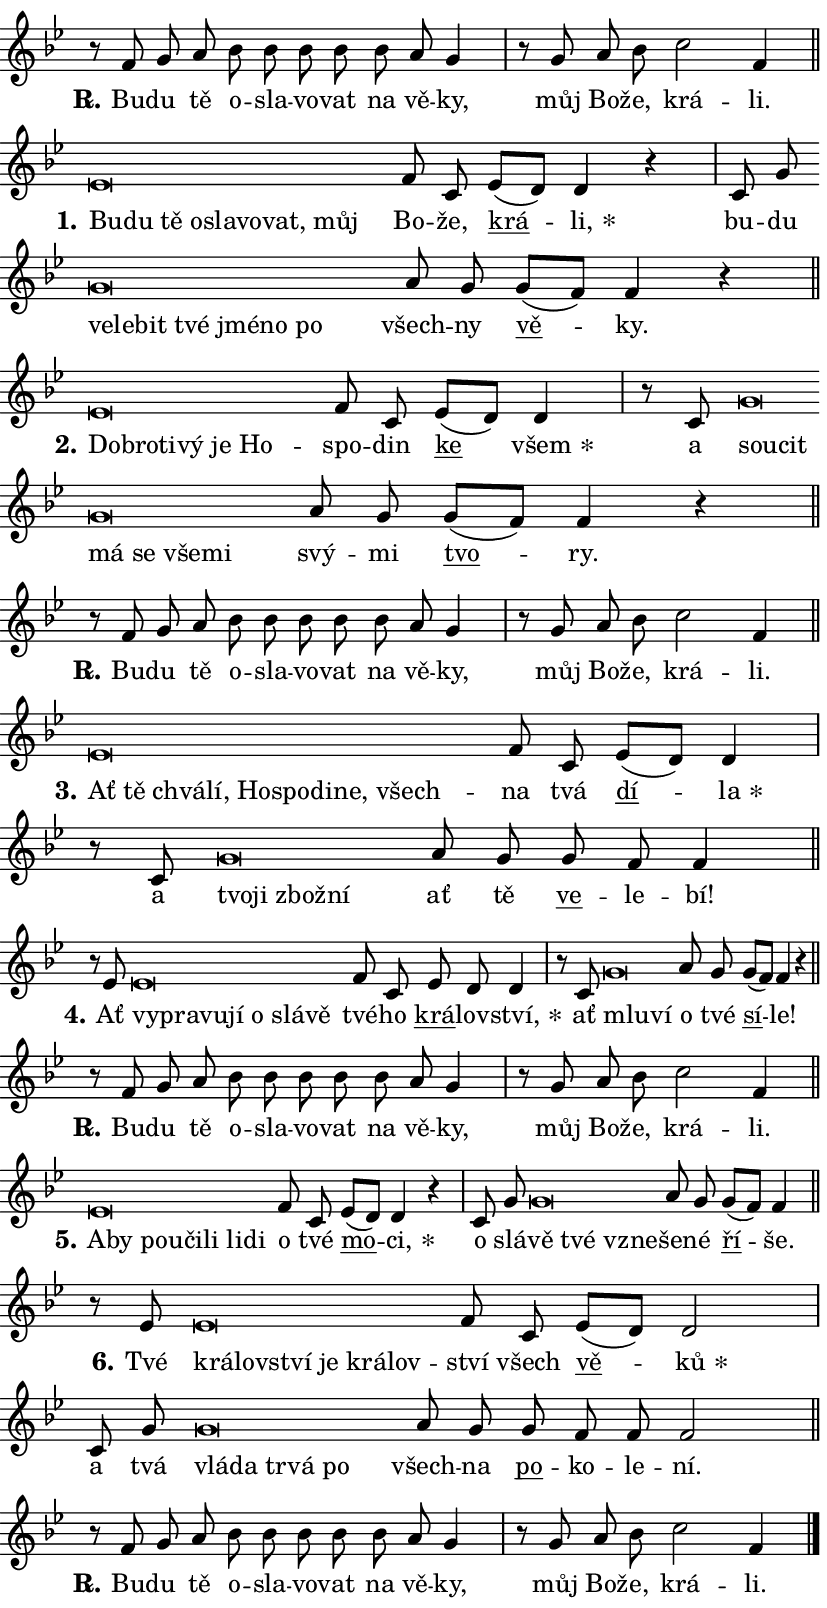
\version "2.24.0"
\header { tagline = "" }
\paper {
  indent = 0\cm
  top-margin = 0\cm
  right-margin = 0.13\cm % to fit lyric hyphens
  bottom-margin = 0\cm
  left-margin = 0\cm
  paper-width = 14\cm
  page-breaking = #ly:one-page-breaking
  system-system-spacing.basic-distance = #11
  score-system-spacing.basic-distance = #11
  ragged-last = ##f
}


%% Author: Thomas Morley
%% https://lists.gnu.org/archive/html/lilypond-user/2020-05/msg00002.html
#(define (line-position grob)
"Returns position of @var[grob} in current system:
   @code{'start}, if at first time-step
   @code{'end}, if at last time-step
   @code{'middle} otherwise
"
  (let* ((col (ly:item-get-column grob))
         (ln (ly:grob-object col 'left-neighbor))
         (rn (ly:grob-object col 'right-neighbor))
         (col-to-check-left (if (ly:grob? ln) ln col))
         (col-to-check-right (if (ly:grob? rn) rn col))
         (break-dir-left
           (and
             (ly:grob-property col-to-check-left 'non-musical #f)
             (ly:item-break-dir col-to-check-left)))
         (break-dir-right
           (and
             (ly:grob-property col-to-check-right 'non-musical #f)
             (ly:item-break-dir col-to-check-right))))
        (cond ((eqv? 1 break-dir-left) 'start)
              ((eqv? -1 break-dir-right) 'end)
              (else 'middle))))

#(define (tranparent-at-line-position vctor)
  (lambda (grob)
  "Relying on @code{line-position} select the relevant enry from @var{vctor}.
Used to determine transparency,"
    (case (line-position grob)
      ((end) (not (vector-ref vctor 0)))
      ((middle) (not (vector-ref vctor 1)))
      ((start) (not (vector-ref vctor 2))))))

noteHeadBreakVisibility =
#(define-music-function (break-visibility)(vector?)
"Makes @code{NoteHead}s transparent relying on @var{break-visibility}"
#{
  \override NoteHead.transparent =
    #(tranparent-at-line-position break-visibility)
#})

#(define delete-ledgers-for-transparent-note-heads
  (lambda (grob)
    "Reads whether a @code{NoteHead} is transparent.
If so this @code{NoteHead} is removed from @code{'note-heads} from
@var{grob}, which is supposed to be @code{LedgerLineSpanner}.
As a result ledgers are not printed for this @code{NoteHead}"
    (let* ((nhds-array (ly:grob-object grob 'note-heads))
           (nhds-list
             (if (ly:grob-array? nhds-array)
                 (ly:grob-array->list nhds-array)
                 '()))
           ;; Relies on the transparent-property being done before
           ;; Staff.LedgerLineSpanner.after-line-breaking is executed.
           ;; This is fragile ...
           (to-keep
             (remove
               (lambda (nhd)
                 (ly:grob-property nhd 'transparent #f))
               nhds-list)))
      ;; TODO find a better method to iterate over grob-arrays, similiar
      ;; to filter/remove etc for lists
      ;; For now rebuilt from scratch
      (set! (ly:grob-object grob 'note-heads)  '())
      (for-each
        (lambda (nhd)
          (ly:pointer-group-interface::add-grob grob 'note-heads nhd))
        to-keep))))

squashNotes = {
  \override NoteHead.X-extent = #'(-0.2 . 0.2)
  \override NoteHead.Y-extent = #'(-0.75 . 0)
  \override NoteHead.stencil =
    #(lambda (grob)
       (let ((pos (ly:grob-property grob 'staff-position)))
         (begin
           (if (< pos -7) (display "ERROR: Lower brevis then expected\n") (display ""))
           (if (<= pos -6) ly:text-interface::print ly:note-head::print))))
}
unSquashNotes = {
  \revert NoteHead.X-extent
  \revert NoteHead.Y-extent
  \revert NoteHead.stencil
}

hideNotes = \noteHeadBreakVisibility #begin-of-line-visible
unHideNotes = \noteHeadBreakVisibility #all-visible

% work-around for resetting accidentals
% https://lilypond.org/doc/v2.23/Documentation/notation/displaying-rhythms#unmetered-music
cadenzaMeasure = {
  \cadenzaOff
  \partial 1024 s1024
  \cadenzaOn
}

#(define-markup-command (accent layout props text) (markup?)
  "Underline accented syllable"
  (interpret-markup layout props
    #{\markup \override #'(offset . 4.3) \underline { #text }#}))

responsum = \markup \concat {
  "R" \hspace #-1.05 \path #0.1 #'((moveto 0 0.07) (lineto 0.9 0.8)) \hspace #0.05 "."
}

spaceSize = #0.6828661417322834 % exact space size for TeX Gyre Schola

\layout {
  \context {
    \Staff
    \remove "Time_signature_engraver"
    \override LedgerLineSpanner.after-line-breaking = #delete-ledgers-for-transparent-note-heads
  }
  \context {
    \Lyrics {
      \override LyricSpace.minimum-distance = \spaceSize
      \override LyricText.font-name = #"TeX Gyre Schola"
      \override LyricText.font-size = 1
      \override StanzaNumber.font-name = #"TeX Gyre Schola Bold"
      \override StanzaNumber.font-size = 1
    }
  }
  \context {
    \Score 
    \override NoteHead.text =
      #(lambda (grob) 
        (let ((pos (ly:grob-property grob 'staff-position)))
          #{\markup {
            \combine
              \halign #-0.55 \raise #(if (= pos -6) 0 0.5) \override #'(thickness . 2) \draw-line #'(3.2 . 0)
              \musicglyph "noteheads.sM1"
          }#}))
  }
}

% magnetic-lyrics.ily
%
%   written by
%     Jean Abou Samra <jean@abou-samra.fr>
%     Werner Lemberg <wl@gnu.org>
%
%   adapted by
%     Jiri Hon <jiri.hon@gmail.com>
%
% Version 2022-Apr-15

% https://www.mail-archive.com/lilypond-user@gnu.org/msg149350.html

#(define (Left_hyphen_pointer_engraver context)
   "Collect syllable-hyphen-syllable occurrences in lyrics and store
them in properties.  This engraver only looks to the left.  For
example, if the lyrics input is @code{foo -- bar}, it does the
following.

@itemize @bullet
@item
Set the @code{text} property of the @code{LyricHyphen} grob between
@q{foo} and @q{bar} to @code{foo}.

@item
Set the @code{left-hyphen} property of the @code{LyricText} grob with
text @q{foo} to the @code{LyricHyphen} grob between @q{foo} and
@q{bar}.
@end itemize

Use this auxiliary engraver in combination with the
@code{lyric-@/text::@/apply-@/magnetic-@/offset!} hook."
   (let ((hyphen #f)
         (text #f))
     (make-engraver
      (acknowledgers
       ((lyric-syllable-interface engraver grob source-engraver)
        (set! text grob)))
      (end-acknowledgers
       ((lyric-hyphen-interface engraver grob source-engraver)
        ;(when (not (grob::has-interface grob 'lyric-space-interface))
          (set! hyphen grob)));)
      ((stop-translation-timestep engraver)
       (when (and text hyphen)
         (ly:grob-set-object! text 'left-hyphen hyphen))
       (set! text #f)
       (set! hyphen #f)))))

#(define (lyric-text::apply-magnetic-offset! grob)
   "If the space between two syllables is less than the value in
property @code{LyricText@/.details@/.squash-threshold}, move the right
syllable to the left so that it gets concatenated with the left
syllable.

Use this function as a hook for
@code{LyricText@/.after-@/line-@/breaking} if the
@code{Left_@/hyphen_@/pointer_@/engraver} is active."
   (let ((hyphen (ly:grob-object grob 'left-hyphen #f)))
     (when hyphen
       (let ((left-text (ly:spanner-bound hyphen LEFT)))
         (when (grob::has-interface left-text 'lyric-syllable-interface)
           (let* ((common (ly:grob-common-refpoint grob left-text X))
                  (this-x-ext (ly:grob-extent grob common X))
                  (left-x-ext
                   (begin
                     ;; Trigger magnetism for left-text.
                     (ly:grob-property left-text 'after-line-breaking)
                     (ly:grob-extent left-text common X)))
                  ;; `delta` is the gap width between two syllables.
                  (delta (- (interval-start this-x-ext)
                            (interval-end left-x-ext)))
                  (details (ly:grob-property grob 'details))
                  (threshold (assoc-get 'squash-threshold details 0.2)))
             (when (< delta threshold)
               (let* (;; We have to manipulate the input text so that
                      ;; ligatures crossing syllable boundaries are not
                      ;; disabled.  For languages based on the Latin
                      ;; script this is essentially a beautification.
                      ;; However, for non-Western scripts it can be a
                      ;; necessity.
                      (lt (ly:grob-property left-text 'text))
                      (rt (ly:grob-property grob 'text))
                      (is-space (grob::has-interface hyphen 'lyric-space-interface))
                      (space (if is-space " " ""))
                      (extra-delta (if is-space spaceSize 0))
                      ;; Append new syllable.
                      (ltrt-space (if (and (string? lt) (string? rt))
                                (string-append lt space rt)
                                (make-concat-markup (list lt space rt))))
                      ;; Right-align `ltrt` to the right side.
                      (ltrt-space-markup (grob-interpret-markup
                               grob
                               (make-translate-markup
                                (cons (interval-length this-x-ext) 0)
                                (make-right-align-markup ltrt-space)))))
                 (begin
                   ;; Don't print `left-text`.
                   (ly:grob-set-property! left-text 'stencil #f)
                   ;; Set text and stencil (which holds all collected
                   ;; syllables so far) and shift it to the left.
                   (ly:grob-set-property! grob 'text ltrt-space)
                   (ly:grob-set-property! grob 'stencil ltrt-space-markup)
                   (ly:grob-translate-axis! grob (- (- delta extra-delta)) X))))))))))


#(define (lyric-hyphen::displace-bounds-first grob)
   ;; Make very sure this callback isn't triggered too early.
   (let ((left (ly:spanner-bound grob LEFT))
         (right (ly:spanner-bound grob RIGHT)))
     (ly:grob-property left 'after-line-breaking)
     (ly:grob-property right 'after-line-breaking)
     (ly:lyric-hyphen::print grob)))

squashThreshold = #0.4

\layout {
  \context {
    \Lyrics
    \consists #Left_hyphen_pointer_engraver
    \override LyricText.after-line-breaking =
      #lyric-text::apply-magnetic-offset!
    \override LyricHyphen.stencil = #lyric-hyphen::displace-bounds-first
    \override LyricText.details.squash-threshold = \squashThreshold
    \override LyricHyphen.minimum-distance = 0
    \override LyricHyphen.minimum-length = \squashThreshold
  }
}

squashText = \override LyricText.details.squash-threshold = 9999
unSquashText = \override LyricText.details.squash-threshold = \squashThreshold

leftText = \override LyricText.self-alignment-X = #LEFT
unLeftText = \revert LyricText.self-alignment-X

starOffset = #(lambda (grob) 
                (let ((x_offset (ly:self-alignment-interface::aligned-on-x-parent grob)))
                  (if (= x_offset 0) 0 (+ x_offset 1.2))))

star = #(define-music-function (syllable)(string?)
"Append star separator at the end of a syllable"
#{
  \once \override LyricText.X-offset = #starOffset
  \lyricmode { \markup {
    #syllable
    \override #'((font-name . "TeX Gyre Schola Bold")) \hspace #0.2 \lower #0.65 \larger "*"
  } }
#})

starAccent = #(define-music-function (syllable)(string?)
"Append star separator at the end of a syllable and make accent"
#{
  \once \override LyricText.X-offset = #starOffset
  \lyricmode { \markup {
    \accent #syllable
    \override #'((font-name . "TeX Gyre Schola Bold")) \hspace #0.2 \lower #0.65 \larger "*"
  } }
#})

breath = #(define-music-function (syllable)(string?)
"Append breathing indicator at the end of a syllable"
#{
  \lyricmode { \markup { #syllable "+" } }
#})

optionalBreath = #(define-music-function (syllable)(string?)
"Append optional breathing indicator at the end of a syllable"
#{
  \lyricmode { \markup { #syllable "(+)" } }
#})


\score {
    <<
        \new Voice = "melody" { \cadenzaOn \key bes \major \relative { r8 f' g a bes bes bes bes \bar "" bes a g4 \cadenzaMeasure \bar "|" r8 g a bes \bar "" c2 f,4 \cadenzaMeasure \bar "||" \break } }
        \new Lyrics \lyricsto "melody" { \lyricmode { \set stanza = \responsum
Bu -- du tě o -- sla -- vo -- vat na vě -- ky, můj Bo -- že, krá -- li. } }
    >>
    \layout {}
}

\score {
    <<
        \new Voice = "melody" { \cadenzaOn \key bes \major \relative { \squashNotes es'\breve*1/16 \hideNotes \breve*1/16 \bar "" \breve*1/16 \bar "" \breve*1/16 \bar "" \breve*1/16 \bar "" \breve*1/16 \bar "" \breve*1/16 \breve*1/16 \bar "" \unHideNotes \unSquashNotes f8 c \bar "" es[( d)] d4 r \cadenzaMeasure \bar "|" c8 g' \bar "" \squashNotes g\breve*1/16 \hideNotes \breve*1/16 \bar "" \breve*1/16 \bar "" \breve*1/16 \bar "" \breve*1/16 \bar "" \breve*1/16 \breve*1/16 \bar "" \unHideNotes \unSquashNotes a8 g \bar "" g[( f)] f4 r \cadenzaMeasure \bar "||" \break } }
        \new Lyrics \lyricsto "melody" { \lyricmode { \set stanza = "1."
\leftText Bu -- \squashText du tě o -- sla -- vo -- vat, můj \unLeftText \unSquashText Bo -- že, \markup \accent krá -- \star li, bu -- du \leftText ve -- \squashText le -- bit tvé jmé -- no po \unLeftText \unSquashText všech -- ny \markup \accent vě -- ky. } }
    >>
    \layout {}
}

\score {
    <<
        \new Voice = "melody" { \cadenzaOn \key bes \major \relative { \squashNotes es'\breve*1/16 \hideNotes \breve*1/16 \bar "" \breve*1/16 \bar "" \breve*1/16 \bar "" \breve*1/16 \breve*1/16 \bar "" \unHideNotes \unSquashNotes f8 c \bar "" es[( d)] d4 \cadenzaMeasure \bar "|" r8 c8 \squashNotes g'\breve*1/16 \hideNotes \breve*1/16 \bar "" \breve*1/16 \bar "" \breve*1/16 \bar "" \breve*1/16 \breve*1/16 \bar "" \unHideNotes \unSquashNotes a8 g \bar "" g[( f)] f4 r \cadenzaMeasure \bar "||" \break } }
        \new Lyrics \lyricsto "melody" { \lyricmode { \set stanza = "2."
\leftText Dob -- \squashText ro -- ti -- vý je Ho -- \unLeftText \unSquashText spo -- din \markup \accent ke \star všem a \leftText sou -- \squashText cit má se vše -- mi \unLeftText \unSquashText svý -- mi \markup \accent tvo -- ry. } }
    >>
    \layout {}
}

\score {
    <<
        \new Voice = "melody" { \cadenzaOn \key bes \major \relative { r8 f' g a bes bes bes bes \bar "" bes a g4 \cadenzaMeasure \bar "|" r8 g a bes \bar "" c2 f,4 \cadenzaMeasure \bar "||" \break } }
        \new Lyrics \lyricsto "melody" { \lyricmode { \set stanza = \responsum
Bu -- du tě o -- sla -- vo -- vat na vě -- ky, můj Bo -- že, krá -- li. } }
    >>
    \layout {}
}

\score {
    <<
        \new Voice = "melody" { \cadenzaOn \key bes \major \relative { \squashNotes es'\breve*1/16 \hideNotes \breve*1/16 \bar "" \breve*1/16 \bar "" \breve*1/16 \bar "" \breve*1/16 \bar "" \breve*1/16 \bar "" \breve*1/16 \bar "" \breve*1/16 \breve*1/16 \bar "" \unHideNotes \unSquashNotes f8 c \bar "" es[( d)] d4 \cadenzaMeasure \bar "|" r8 c8 \squashNotes g'\breve*1/16 \hideNotes \breve*1/16 \bar "" \breve*1/16 \breve*1/16 \bar "" \unHideNotes \unSquashNotes a8 g \bar "" g f f4 \cadenzaMeasure \bar "||" \break } }
        \new Lyrics \lyricsto "melody" { \lyricmode { \set stanza = "3."
\leftText Ať \squashText tě chvá -- lí, Ho -- spo -- di -- ne, všech -- \unLeftText \unSquashText na tvá \markup \accent dí -- \star la a \leftText tvo -- \squashText ji zbož -- ní \unLeftText \unSquashText ať tě \markup \accent ve -- le -- bí! } }
    >>
    \layout {}
}

\score {
    <<
        \new Voice = "melody" { \cadenzaOn \key bes \major \relative { r8 es' \squashNotes es\breve*1/16 \hideNotes \breve*1/16 \bar "" \breve*1/16 \bar "" \breve*1/16 \bar "" \breve*1/16 \bar "" \breve*1/16 \breve*1/16 \bar "" \unHideNotes \unSquashNotes f8 c \bar "" es d d4 \cadenzaMeasure \bar "|" r8 c8 \squashNotes g'\breve*1/16 \hideNotes \breve*1/16 \bar "" \unHideNotes \unSquashNotes a8 g \bar "" g[( f)] f4 r \cadenzaMeasure \bar "||" \break } }
        \new Lyrics \lyricsto "melody" { \lyricmode { \set stanza = "4."
Ať \leftText vy -- \squashText pra -- vu -- jí o slá -- vě \unLeftText \unSquashText tvé -- ho \markup \accent krá -- lov -- \star ství, ať \leftText mlu -- \squashText ví \unLeftText \unSquashText o tvé \markup \accent sí -- le! } }
    >>
    \layout {}
}

\score {
    <<
        \new Voice = "melody" { \cadenzaOn \key bes \major \relative { r8 f' g a bes bes bes bes \bar "" bes a g4 \cadenzaMeasure \bar "|" r8 g a bes \bar "" c2 f,4 \cadenzaMeasure \bar "||" \break } }
        \new Lyrics \lyricsto "melody" { \lyricmode { \set stanza = \responsum
Bu -- du tě o -- sla -- vo -- vat na vě -- ky, můj Bo -- že, krá -- li. } }
    >>
    \layout {}
}

\score {
    <<
        \new Voice = "melody" { \cadenzaOn \key bes \major \relative { \squashNotes es'\breve*1/16 \hideNotes \breve*1/16 \bar "" \breve*1/16 \bar "" \breve*1/16 \bar "" \breve*1/16 \bar "" \breve*1/16 \bar "" \breve*1/16 \breve*1/16 \bar "" \unHideNotes \unSquashNotes f8 c \bar "" es[( d)] d4 r \cadenzaMeasure \bar "|" c8 g' \bar "" \squashNotes g\breve*1/16 \hideNotes \breve*1/16 \breve*1/16 \bar "" \unHideNotes \unSquashNotes a8 g \bar "" g[( f)] f4 \cadenzaMeasure \bar "||" \break } }
        \new Lyrics \lyricsto "melody" { \lyricmode { \set stanza = "5."
\leftText A -- \squashText by po -- u -- či -- li li -- di \unLeftText \unSquashText o tvé \markup \accent mo -- \star ci, o slá -- \leftText vě \squashText tvé vzne -- \unLeftText \unSquashText še -- né \markup \accent ří -- še. } }
    >>
    \layout {}
}

\score {
    <<
        \new Voice = "melody" { \cadenzaOn \key bes \major \relative { r8 es' \squashNotes es\breve*1/16 \hideNotes \breve*1/16 \bar "" \breve*1/16 \bar "" \breve*1/16 \bar "" \breve*1/16 \breve*1/16 \bar "" \unHideNotes \unSquashNotes f8 c \bar "" es[( d)] d2 \cadenzaMeasure \bar "|" c8 g' \bar "" \squashNotes g\breve*1/16 \hideNotes \breve*1/16 \bar "" \breve*1/16 \bar "" \breve*1/16 \breve*1/16 \bar "" \unHideNotes \unSquashNotes a8 g \bar "" g f f f2 \cadenzaMeasure \bar "||" \break } }
        \new Lyrics \lyricsto "melody" { \lyricmode { \set stanza = "6."
Tvé \leftText krá -- \squashText lov -- ství je krá -- lov -- \unLeftText \unSquashText ství všech \markup \accent vě -- \star ků a tvá \leftText vlá -- \squashText da tr -- vá po \unLeftText \unSquashText všech -- na \markup \accent po -- ko -- le -- ní. } }
    >>
    \layout {}
}

\score {
    <<
        \new Voice = "melody" { \cadenzaOn \key bes \major \relative { r8 f' g a bes bes bes bes \bar "" bes a g4 \cadenzaMeasure \bar "|" r8 g a bes \bar "" c2 f,4 \cadenzaMeasure \bar "||" \break } \bar "|." }
        \new Lyrics \lyricsto "melody" { \lyricmode { \set stanza = \responsum
Bu -- du tě o -- sla -- vo -- vat na vě -- ky, můj Bo -- že, krá -- li. } }
    >>
    \layout {}
}
